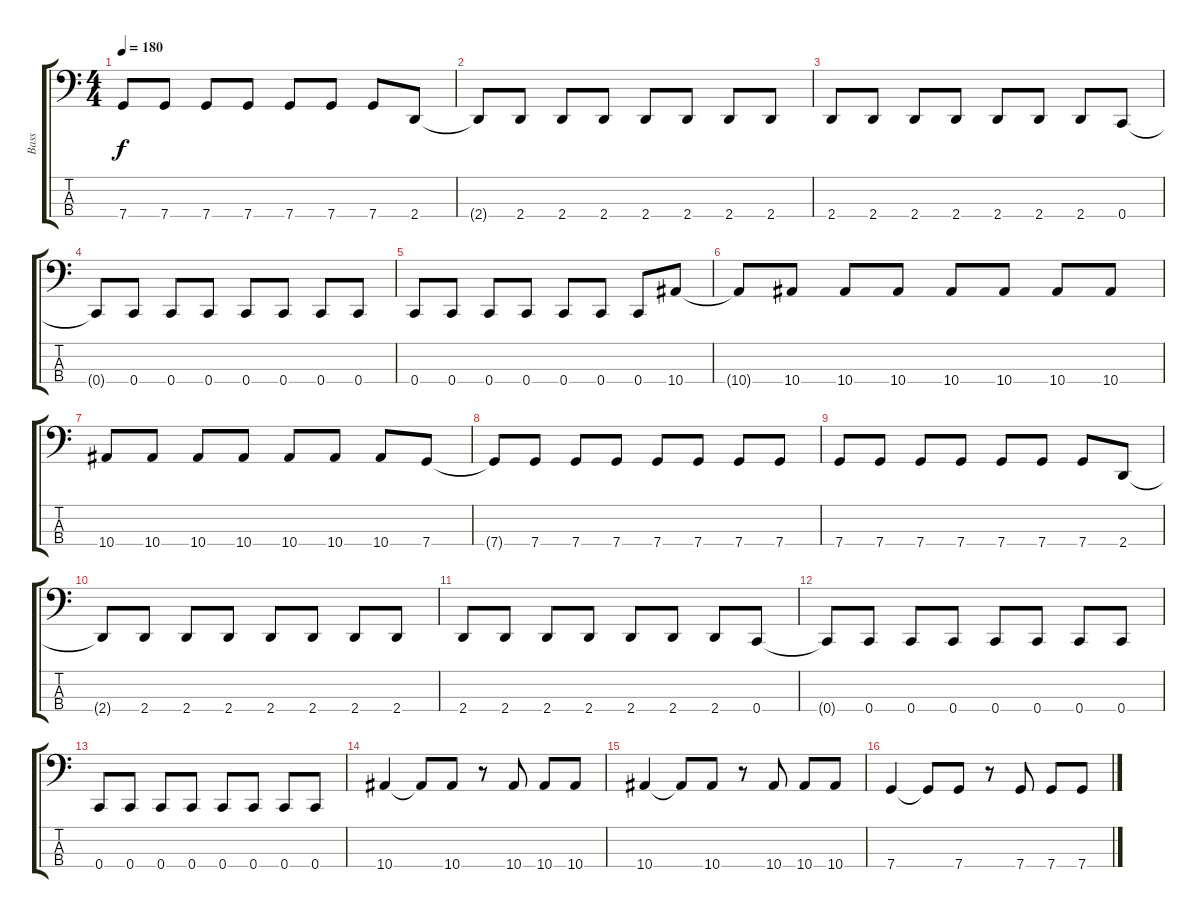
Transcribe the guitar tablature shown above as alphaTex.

\track ("Bass" "Bass") {instrument electricbasspick}
\staff {score tabs}
\tuning (F2 C2 G1 C1) {hide}
\ts (4 4)
\tempo 180
\clef f4
\ks c
7.4.8{dy f} 7.4.8 7.4.8 7.4.8 7.4.8 7.4.8 7.4.8 2.4.8 |
2.4{t}.8 2.4.8 2.4.8 2.4.8 2.4.8 2.4.8 2.4.8 2.4.8 |
2.4.8 2.4.8 2.4.8 2.4.8 2.4.8 2.4.8 2.4.8 0.4.8 |
0.4{t}.8 0.4.8 0.4.8 0.4.8 0.4.8 0.4.8 0.4.8 0.4.8 |
0.4.8 0.4.8 0.4.8 0.4.8 0.4.8 0.4.8 0.4.8 10.4.8 |
10.4{t}.8 10.4.8 10.4.8 10.4.8 10.4.8 10.4.8 10.4.8 10.4.8 |
10.4.8 10.4.8 10.4.8 10.4.8 10.4.8 10.4.8 10.4.8 7.4.8 |
7.4{t}.8 7.4.8 7.4.8 7.4.8 7.4.8 7.4.8 7.4.8 7.4.8 |
7.4.8 7.4.8 7.4.8 7.4.8 7.4.8 7.4.8 7.4.8 2.4.8 |
2.4{t}.8 2.4.8 2.4.8 2.4.8 2.4.8 2.4.8 2.4.8 2.4.8 |
2.4.8 2.4.8 2.4.8 2.4.8 2.4.8 2.4.8 2.4.8 0.4.8 |
0.4{t}.8 0.4.8 0.4.8 0.4.8 0.4.8 0.4.8 0.4.8 0.4.8 |
0.4.8 0.4.8 0.4.8 0.4.8 0.4.8 0.4.8 0.4.8 0.4.8 |
10.4.4 10.4{t}.8 10.4.8 r.8 10.4.8 10.4.8 10.4.8 |
10.4.4 10.4{t}.8 10.4.8 r.8 10.4.8 10.4.8 10.4.8 |
7.4.4 7.4{t}.8 7.4.8 r.8 7.4.8 7.4.8 7.4.8
